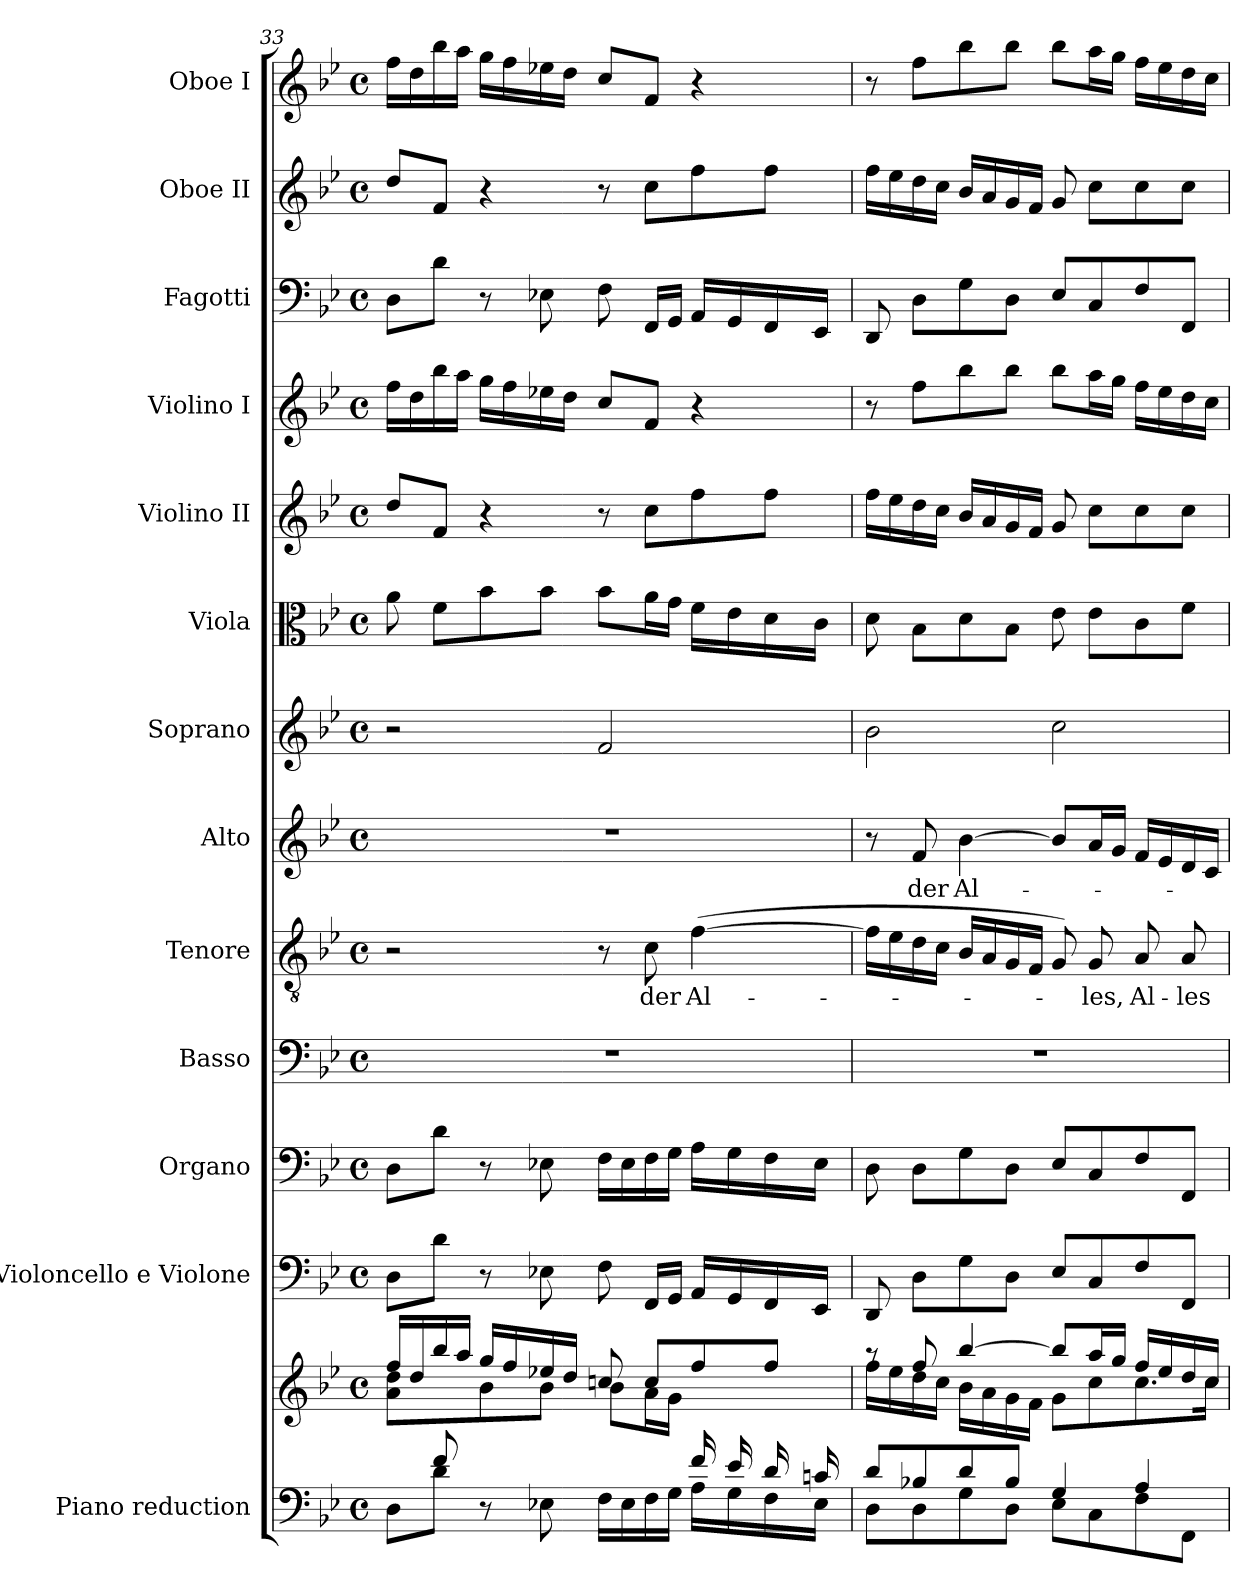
**kern	**kern	**kern	**kern	**kern	**kern	**text	**kern	**text	**kern	**kern	**kern	**kern	**kern	**kern	**kern
*part13	*part13	*part12	*part11	*part10	*part9	*part9	*part8	*part8	*part7	*part6	*part5	*part4	*part3	*part2	*part1
*staff14	*staff13	*staff12	*staff11	*staff10	*staff9	*staff9	*staff8	*staff8	*staff7	*staff6	*staff5	*staff4	*staff3	*staff2	*staff1
*I"Piano reduction	*	*I"Violoncello  e Violone	*I"Organo	*I"Basso	*I"Tenore	*	*I"Alto	*	*I"Soprano	*I"Viola	*I"Violino II	*I"Violino I	*I"Fagotti	*I"Oboe II	*I"Oboe I
*I'Pno	*	*	*	*	*	*	*	*	*	*	*	*	*	*I'Ob	*I'Ob
*clefF4	*clefG2	*clefF4	*clefF4	*clefF4	*clefGv2	*	*clefG2	*	*clefG2	*clefC3	*clefG2	*clefG2	*clefF4	*clefG2	*clefG2
*k[b-e-]	*k[b-e-]	*k[b-e-]	*k[b-e-]	*k[b-e-]	*k[b-e-]	*	*k[b-e-]	*	*k[b-e-]	*k[b-e-]	*k[b-e-]	*k[b-e-]	*k[b-e-]	*k[b-e-]	*k[b-e-]
*M4/4	*M4/4	*M4/4	*M4/4	*M4/4	*M4/4	*	*M4/4	*	*M4/4	*M4/4	*M4/4	*M4/4	*M4/4	*M4/4	*M4/4
*met(c)	*met(c)	*met(c)	*met(c)	*met(c)	*met(c)	*	*met(c)	*	*met(c)	*met(c)	*met(c)	*met(c)	*met(c)	*met(c)	*met(c)
=33	=33	=33	=33	=33	=33	=33	=33	=33	=33	=33	=33	=33	=33	=33	=33
*^	*^	*	*	*	*	*	*	*	*	*	*	*	*	*	*
8ryy	8D\L	16ff/LL	8a\ 8dd\	8D\L	8D\L	1r	2r	.	1r	.	2r	8a\	8dd/L	16ff\LL	8D\L	8dd/L	16ff\LL
.	.	16dd/	.	.	.	.	.	.	.	.	.	.	.	16dd\	.	.	16dd\
8f/L	8d\J	16bb-/	8ryy	8d\J	8d\J	.	.	.	.	.	.	8f\L	8f/J	16bb-\	8d\J	8f/J	16bb-\
.	.	16aa/JJ	.	.	.	.	.	.	.	.	.	.	.	16aa\JJ	.	.	16aa\JJ
2ryy	8r	16gg/LL	8b-\	8r	8r	.	.	.	.	.	.	8b-\	4r	16gg\LL	8r	4r	16gg\LL
.	.	16ff/	.	.	.	.	.	.	.	.	.	.	.	16ff\	.	.	16ff\
.	8E-X\	16ee-X/	8b-\J	8E-X\	8E-X\	.	.	.	.	.	.	8b-\J	.	16ee-X\	8E-X\	.	16ee-X\
.	.	16dd/JJ	.	.	.	.	.	.	.	.	.	.	.	16dd\JJ	.	.	16dd\JJ
.	16F\LL	8ccn/	8b-\L	8F\	16F\LL	.	8r	.	.	.	2f/	8b-\L	8r	8cc/L	8F\	8r	8cc/L
.	16E-\	.	.	.	16E-\	.	.	.	.	.	.	.	.	.	.	.	.
!	!	!	!	!	!	!	!	!LO:LY:b	!	!	!	!	!	!	!	!	!
.	16F\	8cc/L	16a\L	16FF/LL	16F\	.	8c\	der	.	.	.	16a\L	8cc\L	8f/J	16FF/LL	8cc\L	8f/J
.	16G\JJ	.	16g\JJ	16GG/JJ	16G\JJ	.	.	.	.	.	.	16g\JJ	.	.	16GG/JJ	.	.
!	!	!	!	!	!	!	!	!LO:LY:b	!	!	!	!	!	!	!	!	!
16f/LL	16A\LL	8ff/	4ryy	16AA/LL	16A\LL	.	(>[4f\	Al-	.	.	.	16f\LL	8ff\	4r	16AA/LL	8ff\	4r
16e-/	16G\	.	.	16GG/	16G\	.	.	.	.	.	.	16e-\	.	.	16GG/	.	.
16d/	16F\	8ff/J	.	16FF/	16F\	.	.	.	.	.	.	16d\	8ff\J	.	16FF/	8ff\J	.
16cn/JJ	16E-\JJ	.	.	16EE-/JJ	16E-\JJ	.	.	.	.	.	.	16c\JJ	.	.	16EE-/JJ	.	.
=34	=34	=34	=34	=34	=34	=34	=34	=34	=34	=34	=34	=34	=34	=34	=34	=34	=34
8d/L	8D\L	8raa	16ff\LL	8DD/	8D\	1r	16f\LL]	.	8r	.	2b-\	8d\	16ff\LL	8r	8DD/	16ff\LL	8r
.	.	.	16ee-\	.	.	.	16e-\	.	.	.	.	.	16ee-\	.	.	16ee-\	.
!	!	!	!	!	!	!	!	!	!	!LO:LY:b	!	!	!	!	!	!	!
8B-X/	8D\	8ff/	16dd\	8D\L	8D\L	.	16d\	.	8f/	der	.	8B-\L	16dd\	8ff\L	8D\L	16dd\	8ff\L
.	.	.	16cc\JJ	.	.	.	16c\JJ	.	.	.	.	.	16cc\JJ	.	.	16cc\JJ	.
!	!	!	!	!	!	!	!	!	!	!LO:LY:b	!	!	!	!	!	!	!
8d/	8G\	[4bb-/	16b-\LL	8G\	8G\	.	16B-/LL	.	[4b-\	Al-	.	8d\	16b-/LL	8bb-\	8G\	16b-/LL	8bb-\
.	.	.	16a\	.	.	.	16A/	.	.	.	.	.	16a/	.	.	16a/	.
8B-/J	8D\J	.	16g\	8D\J	8D\J	.	16G/	.	.	.	.	8B-\J	16g/	8bb-\J	8D\J	16g/	8bb-\J
.	.	.	16f\JJ	.	.	.	16F/JJ	.	.	.	.	.	16f/JJ	.	.	16f/JJ	.
4G/	8E-\L	8bb-/L]	8g\L	8E-/L	8E-/L	.	8G/)	.	8b-/L]	.	2cc\	8e-\	8g/	8bb-\L	8E-/L	8g/	8bb-\L
!	!	!	!	!	!	!	!	!LO:LY:b	!	!	!	!	!	!	!	!	!
.	8C\	16aa/L	8cc\	8C/	8C/	.	8G/	-les,	16a/L	.	.	8e-\L	8cc\L	16aa\L	8C/	8cc\L	16aa\L
.	.	16gg/JJ	.	.	.	.	.	.	16g/JJ	.	.	.	.	16gg\JJ	.	.	16gg\JJ
!	!	!	!	!	!	!	!	!LO:LY:b	!	!	!	!	!	!	!	!	!
4A/	8F\	16ff/LL	8.cc\	8F/	8F/	.	8A/	Al-	16f/LL	.	.	8c\	8cc\	16ff\LL	8F/	8cc\	16ff\LL
.	.	16ee-/	.	.	.	.	.	.	16e-/	.	.	.	.	16ee-\	.	.	16ee-\
!	!	!	!	!	!	!	!	!LO:LY:b	!	!	!	!	!	!	!	!	!
.	8FF\J	16dd/	.	8FF/J	8FF/J	.	8A/	-les	16d/	.	.	8f\J	8cc\J	16dd\	8FF/J	8cc\J	16dd\
.	.	16cc/JJ	16cc\Jk	.	.	.	.	.	16c/JJ	.	.	.	.	16cc\JJ	.	.	16cc\JJ
*v	*v	*	*	*	*	*	*	*	*	*	*	*	*	*	*	*	*
*	*v	*v	*	*	*	*	*	*	*	*	*	*	*	*	*	*
=	=	=	=	=	=	=	=	=	=	=	=	=	=	=	=
*-	*-	*-	*-	*-	*-	*-	*-	*-	*-	*-	*-	*-	*-	*-	*-
